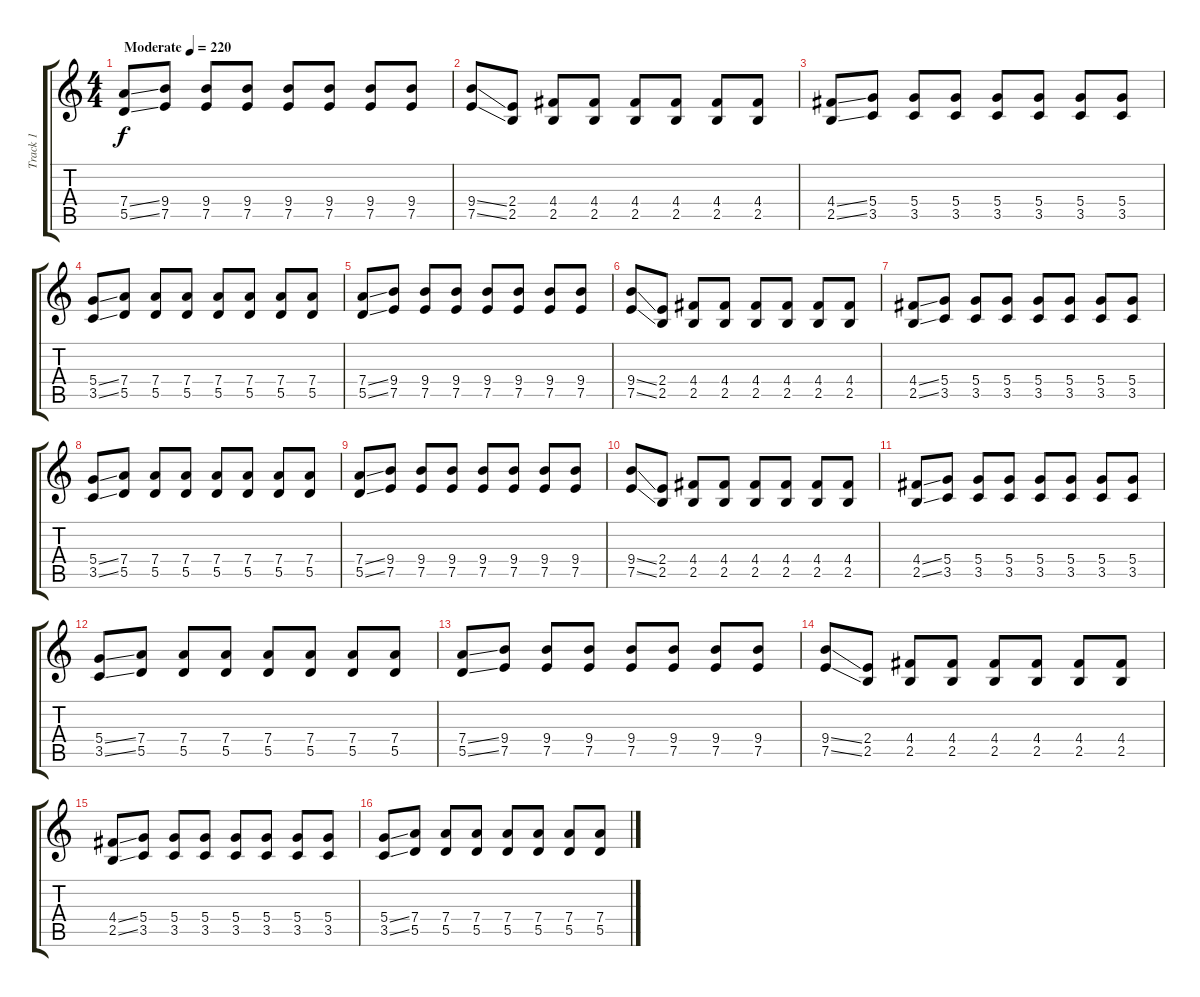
\track ("Track 1" "Track 1") {instrument acousticguitarsteel}
\staff {score tabs}
\tuning (E4 B3 G3 D3 A2 E2) {hide}
\ts (4 4)
\tempo (220 "Moderate")
\clef g2
\ks c
(7.4{ss} 5.5{ss}).8{dy f instrument acousticguitarsteel} (9.4 7.5).8 (9.4 7.5).8 (9.4 7.5).8 (9.4 7.5).8 (9.4 7.5).8 (9.4 7.5).8 (9.4 7.5).8 |
(9.4{ss} 7.5{ss}).8 (2.4 2.5).8 (4.4 2.5).8 (4.4 2.5).8 (4.4 2.5).8 (4.4 2.5).8 (4.4 2.5).8 (4.4 2.5).8 |
(4.4{ss} 2.5{ss}).8 (5.4 3.5).8 (5.4 3.5).8 (5.4 3.5).8 (5.4 3.5).8 (5.4 3.5).8 (5.4 3.5).8 (5.4 3.5).8 |
(5.4{ss} 3.5{ss}).8 (7.4 5.5).8 (7.4 5.5).8 (7.4 5.5).8 (7.4 5.5).8 (7.4 5.5).8 (7.4 5.5).8 (7.4 5.5).8 |
(7.4{ss} 5.5{ss}).8 (9.4 7.5).8 (9.4 7.5).8 (9.4 7.5).8 (9.4 7.5).8 (9.4 7.5).8 (9.4 7.5).8 (9.4 7.5).8 |
(9.4{ss} 7.5{ss}).8 (2.4 2.5).8 (4.4 2.5).8 (4.4 2.5).8 (4.4 2.5).8 (4.4 2.5).8 (4.4 2.5).8 (4.4 2.5).8 |
(4.4{ss} 2.5{ss}).8 (5.4 3.5).8 (5.4 3.5).8 (5.4 3.5).8 (5.4 3.5).8 (5.4 3.5).8 (5.4 3.5).8 (5.4 3.5).8 |
(5.4{ss} 3.5{ss}).8 (7.4 5.5).8 (7.4 5.5).8 (7.4 5.5).8 (7.4 5.5).8 (7.4 5.5).8 (7.4 5.5).8 (7.4 5.5).8 |
(7.4{ss} 5.5{ss}).8 (9.4 7.5).8 (9.4 7.5).8 (9.4 7.5).8 (9.4 7.5).8 (9.4 7.5).8 (9.4 7.5).8 (9.4 7.5).8 |
(9.4{ss} 7.5{ss}).8 (2.4 2.5).8 (4.4 2.5).8 (4.4 2.5).8 (4.4 2.5).8 (4.4 2.5).8 (4.4 2.5).8 (4.4 2.5).8 |
(4.4{ss} 2.5{ss}).8 (5.4 3.5).8 (5.4 3.5).8 (5.4 3.5).8 (5.4 3.5).8 (5.4 3.5).8 (5.4 3.5).8 (5.4 3.5).8 |
(5.4{ss} 3.5{ss}).8 (7.4 5.5).8 (7.4 5.5).8 (7.4 5.5).8 (7.4 5.5).8 (7.4 5.5).8 (7.4 5.5).8 (7.4 5.5).8 |
(7.4{ss} 5.5{ss}).8 (9.4 7.5).8 (9.4 7.5).8 (9.4 7.5).8 (9.4 7.5).8 (9.4 7.5).8 (9.4 7.5).8 (9.4 7.5).8 |
(9.4{ss} 7.5{ss}).8 (2.4 2.5).8 (4.4 2.5).8 (4.4 2.5).8 (4.4 2.5).8 (4.4 2.5).8 (4.4 2.5).8 (4.4 2.5).8 |
(4.4{ss} 2.5{ss}).8 (5.4 3.5).8 (5.4 3.5).8 (5.4 3.5).8 (5.4 3.5).8 (5.4 3.5).8 (5.4 3.5).8 (5.4 3.5).8 |
(5.4{ss} 3.5{ss}).8 (7.4 5.5).8 (7.4 5.5).8 (7.4 5.5).8 (7.4 5.5).8 (7.4 5.5).8 (7.4 5.5).8 (7.4 5.5).8
